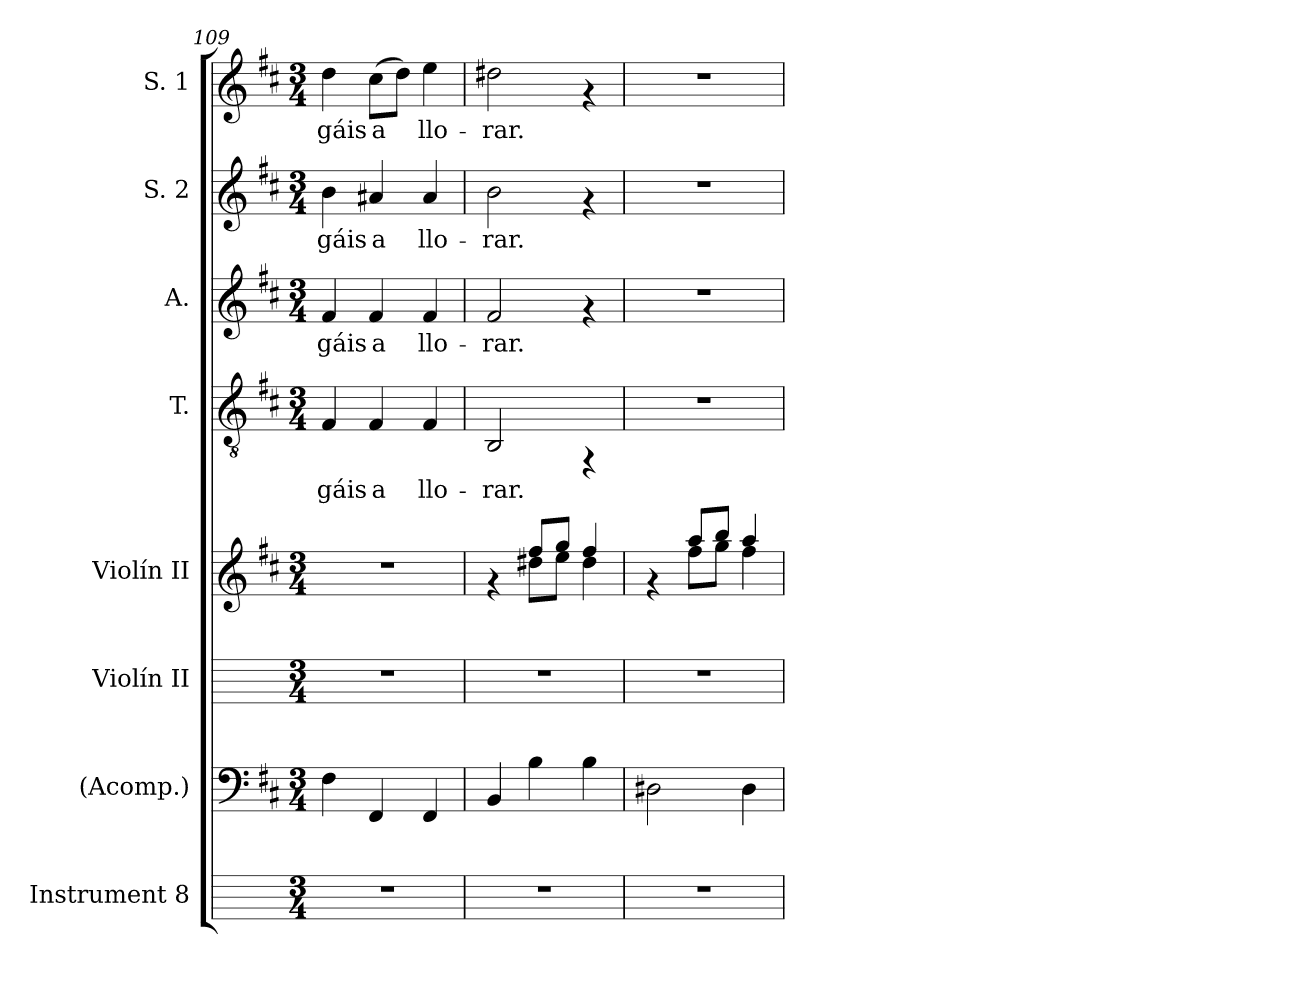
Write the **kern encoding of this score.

**kern	**kern	**kern	**kern	**kern	**text	**kern	**text	**kern	**text	**kern	**text
*part8	*part7	*part6	*part5	*part4	*part4	*part3	*part3	*part2	*part2	*part1	*part1
*staff8	*staff7	*staff6	*staff5	*staff4	*staff4	*staff3	*staff3	*staff2	*staff2	*staff1	*staff1
*I"Instrument 8	*I"(Acomp.)	*I"Violín II	*I"Violín II	*I"T.	*	*I"A.	*	*I"S. 2	*	*I"S. 1	*
*	*	*	*I'Violín I	*I'T.	*	*I'A.	*	*I'S. 2	*	*I'S. 1	*
*	*clefF4	*	*clefG2	*clefGv2	*	*clefG2	*	*clefG2	*	*clefG2	*
*k[]	*k[f#c#]	*k[]	*k[f#c#]	*k[f#c#]	*	*k[f#c#]	*	*k[f#c#]	*	*k[f#c#]	*
*C:	*D:	*C:	*D:	*D:	*	*D:	*	*D:	*	*D:	*
*M3/4	*M3/4	*M3/4	*M3/4	*M3/4	*	*M3/4	*	*M3/4	*	*M3/4	*
=109	=109	=109	=109	=109	=109	=109	=109	=109	=109	=109	=109
!	!	!	!	!	!LO:LY:b:cj	!	!LO:LY:b	!	!LO:LY:b:cj	!	!LO:LY:b:cj
2.r	4F#\	2.r	2.r	4F#/	-gáis	4f#/	-gáis	4b\	-gáis	4dd\	-gáis
!	!	!	!	!	!LO:LY:b:cj	!	!LO:LY:b	!	!LO:LY:b:cj	!	!LO:LY:b:cj
.	4FF#/	.	.	4F#/	a	4f#/	a	4a#X/	a	(>8cc#\L	a
!	!	!	!	!	!	!	!	!	!	!	!LO:LY:b:cj
.	.	.	.	.	.	.	.	.	.	8dd\J)	.
!	!	!	!	!	!LO:LY:b:cj	!	!LO:LY:b	!	!LO:LY:b:cj	!	!LO:LY:b:cj
.	4FF#/	.	.	4F#/	llo-	4f#/	llo-	4a#/	llo-	4ee\	llo-
=110	=110	=110	=110	=110	=110	=110	=110	=110	=110	=110	=110
*	*	*	*^	*	*	*	*	*	*	*	*
!	!	!	!	!	!	!LO:LY:b:cj	!	!LO:LY:b	!	!LO:LY:b:cj	!	!LO:LY:b:cj
2.r	4BB/	2.r	4rf	4ryy	2BB/	-rar.	2f#/	-rar.	2b\	-rar.	2dd#X\	-rar.
.	4B\	.	8ff#/L	8dd#X\L	.	.	.	.	.	.	.	.
.	.	.	8gg/J	8ee\J	.	.	.	.	.	.	.	.
.	4B\	.	4ff#/	4dd#\	4rFF	.	4rf	.	4rf	.	4rf	.
=111	=111	=111	=111	=111	=111	=111	=111	=111	=111	=111	=111	=111
2.r	2D#X\	2.r	4rf	4ryy	2.r	.	2.r	.	2.r	.	2.r	.
.	.	.	8aa/L	8ff#\L	.	.	.	.	.	.	.	.
.	.	.	8bb/J	8gg\J	.	.	.	.	.	.	.	.
.	4D#\	.	4aa/	4ff#\	.	.	.	.	.	.	.	.
*	*	*	*v	*v	*	*	*	*	*	*	*	*
=	=	=	=	=	=	=	=	=	=	=	=
*-	*-	*-	*-	*-	*-	*-	*-	*-	*-	*-	*-
